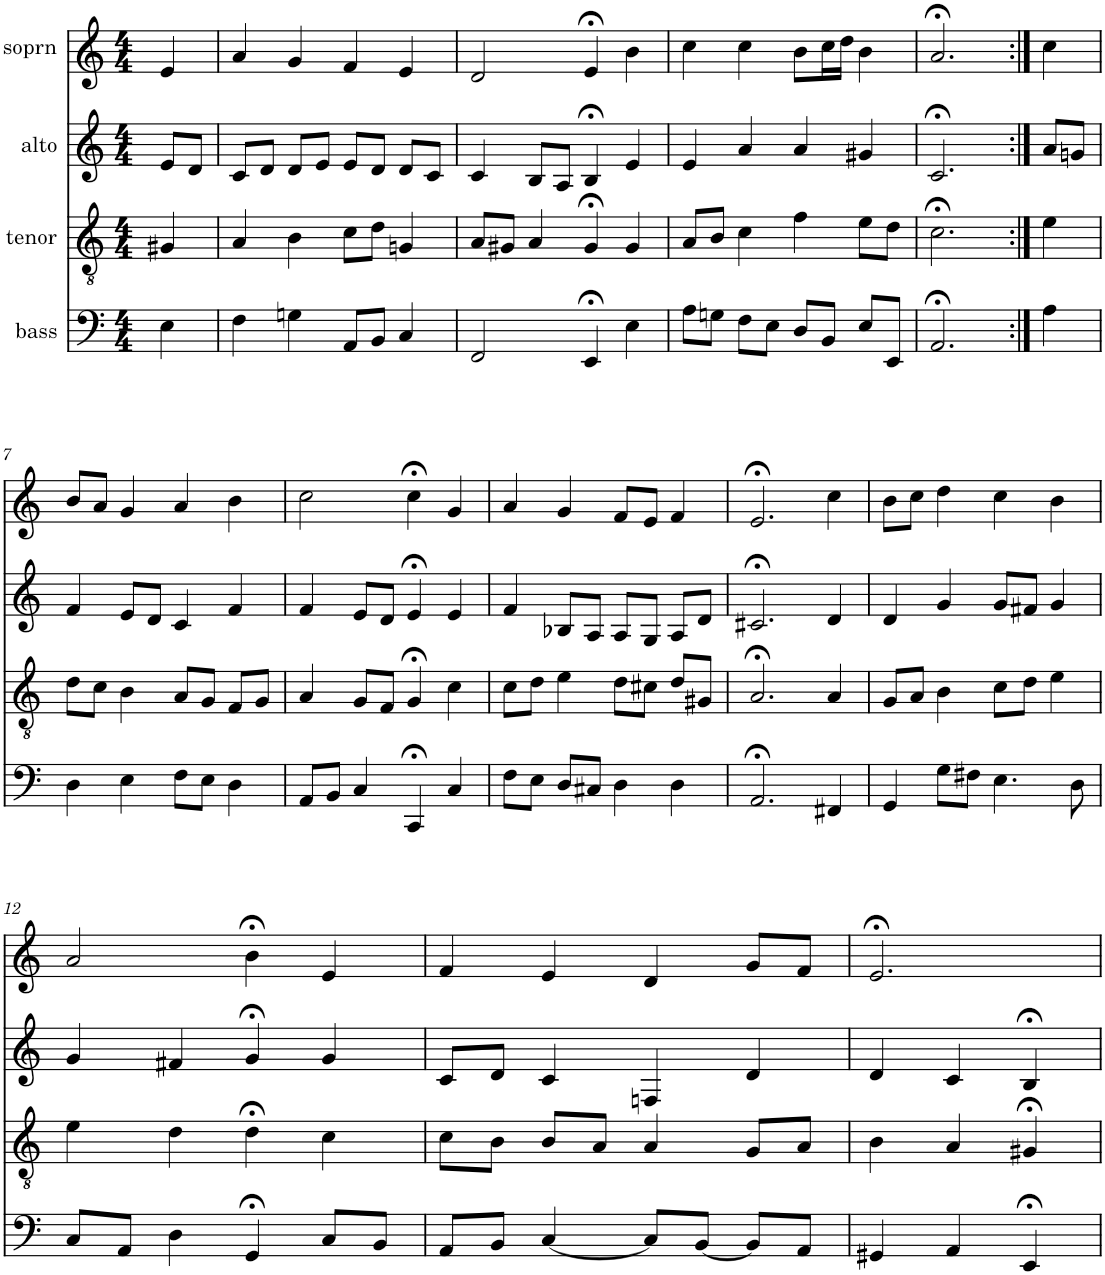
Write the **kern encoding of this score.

**kern	**kern	**kern	**kern
*part4	*part3	*part2	*part1
*staff4	*staff3	*staff2	*staff1
*I"bass	*I"tenor	*I"alto	*I"soprn
*clefF4	*clefGv2	*clefG2	*clefG2
*k[]	*k[]	*k[]	*k[]
*M4/4	*M4/4	*M4/4	*M4/4
=1	=1	=1	=1
4E\	4G#X/	8e/L	4e/
.	.	8d/J	.
=2	=2	=2	=2
4F\	4A/	8c/L	4a/
.	.	8d/J	.
4Gn\	4B\	8d/L	4g/
.	.	8e/J	.
8AA/L	8c\L	8e/L	4f/
8BB/J	8d\J	8d/J	.
4C/	4Gn/	8d/L	4e/
.	.	8c/J	.
=3	=3	=3	=3
2FF/	8A/L	4c/	2d/
.	8G#X/J	.	.
.	4A/	8B/L	.
.	.	8A/J	.
4EE;</	4G#;</	4B;</	4e;</
4E\	4G#/	4e/	4b\
=4	=4	=4	=4
8A\L	8A/L	4e/	4cc\
8Gn\J	8B/J	.	.
8F\L	4c\	4a/	4cc\
8E\J	.	.	.
8D/L	4f\	4a/	8b\L
8BB/J	.	.	16cc\L
.	.	.	16dd\JJ
8E/L	8e\L	4g#X/	4b\
8EE/J	8d\J	.	.
=5	=5	=5	=5
2.AA;</	2.c;<\	2.c;</	2.a;</
=6:|!	=6:|!	=6:|!	=6:|!
4A\	4e\	8a/L	4cc\
.	.	8gn/J	.
!!LO:LB:g=z
=7	=7	=7	=7
4D\	8d\L	4f/	8b/L
.	8c\J	.	8a/J
4E\	4B\	8e/L	4g/
.	.	8d/J	.
8F\L	8A/L	4c/	4a/
8E\J	8G/J	.	.
4D\	8F/L	4f/	4b\
.	8G/J	.	.
=8	=8	=8	=8
8AA/L	4A/	4f/	2cc\
8BB/J	.	.	.
4C/	8G/L	8e/L	.
.	8F/J	8d/J	.
4CC;</	4G;</	4e;</	4cc;<\
4C/	4c\	4e/	4g/
=9	=9	=9	=9
8F\L	8c\L	4f/	4a/
8E\J	8d\J	.	.
8D/L	4e\	8B-X/L	4g/
8C#X/J	.	8A/J	.
4D\	8d\L	8A/L	8f/L
.	8c#X\J	8G/J	8e/J
4D\	8d/L	8A/L	4f/
.	8G#X/J	8d/J	.
=10	=10	=10	=10
2.AA;</	2.A;</	2.c#X;</	2.e;</
4FF#X/	4A/	4d/	4cc\
=11	=11	=11	=11
4GG/	8G/L	4d/	8b\L
.	8A/J	.	8cc\J
8G\L	4B\	4g/	4dd\
8F#X\J	.	.	.
4.E\	8c\L	8g/L	4cc\
.	8d\J	8f#X/J	.
.	4e\	4g/	4b\
8D\	.	.	.
!!LO:LB:g=z
=12	=12	=12	=12
8C/L	4e\	4g/	2a/
8AA/J	.	.	.
4D\	4d\	4f#X/	.
4GG;</	4d;<\	4g;</	4b;<\
8C/L	4c\	4g/	4e/
8BB/J	.	.	.
=13	=13	=13	=13
8AA/L	8c\L	8c/L	4f/
8BB/J	8B\J	8d/J	.
[4C/	8B/L	4c/	4e/
.	8A/J	.	.
8C/L]	4A/	4Fn/	4d/
[8BB/J	.	.	.
8BB/L]	8G/L	4d/	8g/L
8AA/J	8A/J	.	8f/J
=14	=14	=14	=14
4GG#X/	4B\	4d/	2.e;</
4AA/	4A/	4c/	.
4EE;</	4G#X;</	4B;</	.
=	=	=	=
*-	*-	*-	*-
